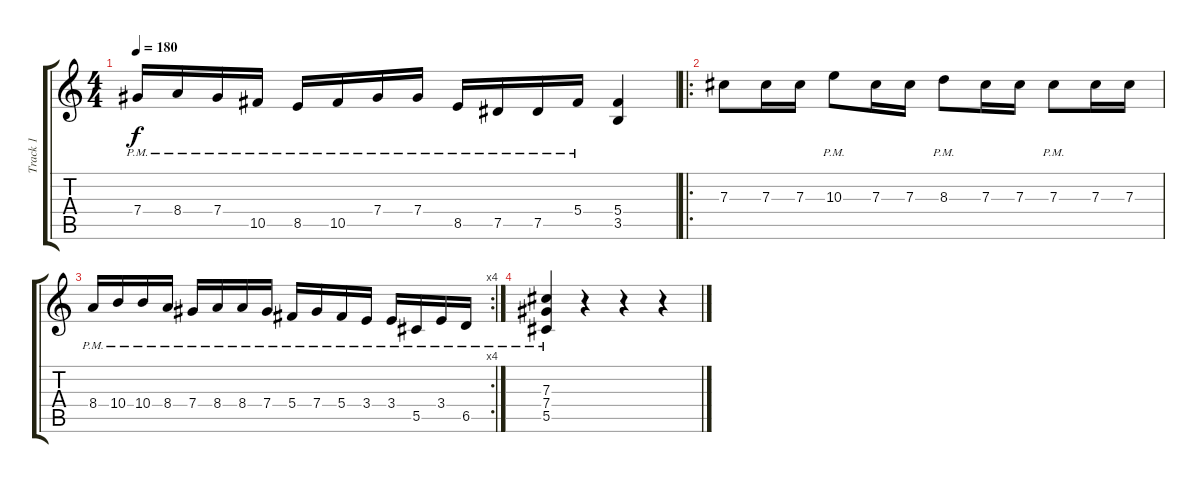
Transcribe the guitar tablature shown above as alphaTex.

\track ("Track 1" "Track 1") {instrument distortionguitar}
\staff {score tabs}
\tuning (Eb4 Bb3 Gb3 Db3 Ab2 Eb2) {hide}
\ts (4 4)
\tempo 180
\clef g2
\ks c
7.4{pm}.16{dy f} 8.4{pm}.16 7.4{pm}.16 10.5{pm}.16 8.5{pm}.16 10.5{pm}.16 7.4{pm}.16 7.4{pm}.16 8.5{pm}.16 7.5{pm}.16 7.5{pm}.16 5.4{pm}.16 (5.4 3.5).4 |
\ro
7.3.8 7.3.16 7.3.16 10.3{pm}.8 7.3.16 7.3.16 8.3{pm}.8 7.3.16 7.3.16 7.3{pm}.8 7.3.16 7.3.16 |
\rc 4
8.4{pm}.16 10.4{pm}.16 10.4{pm}.16 8.4{pm}.16 7.4{pm}.16 8.4{pm}.16 8.4{pm}.16 7.4{pm}.16 5.4{pm}.16 7.4{pm}.16 5.4{pm}.16 3.4{pm}.16 3.4{pm}.16 5.5{pm}.16 3.4{pm}.16 6.5{pm}.16 |
(7.3 7.4{pm} 5.5).4 r.4 r.4 r.4
